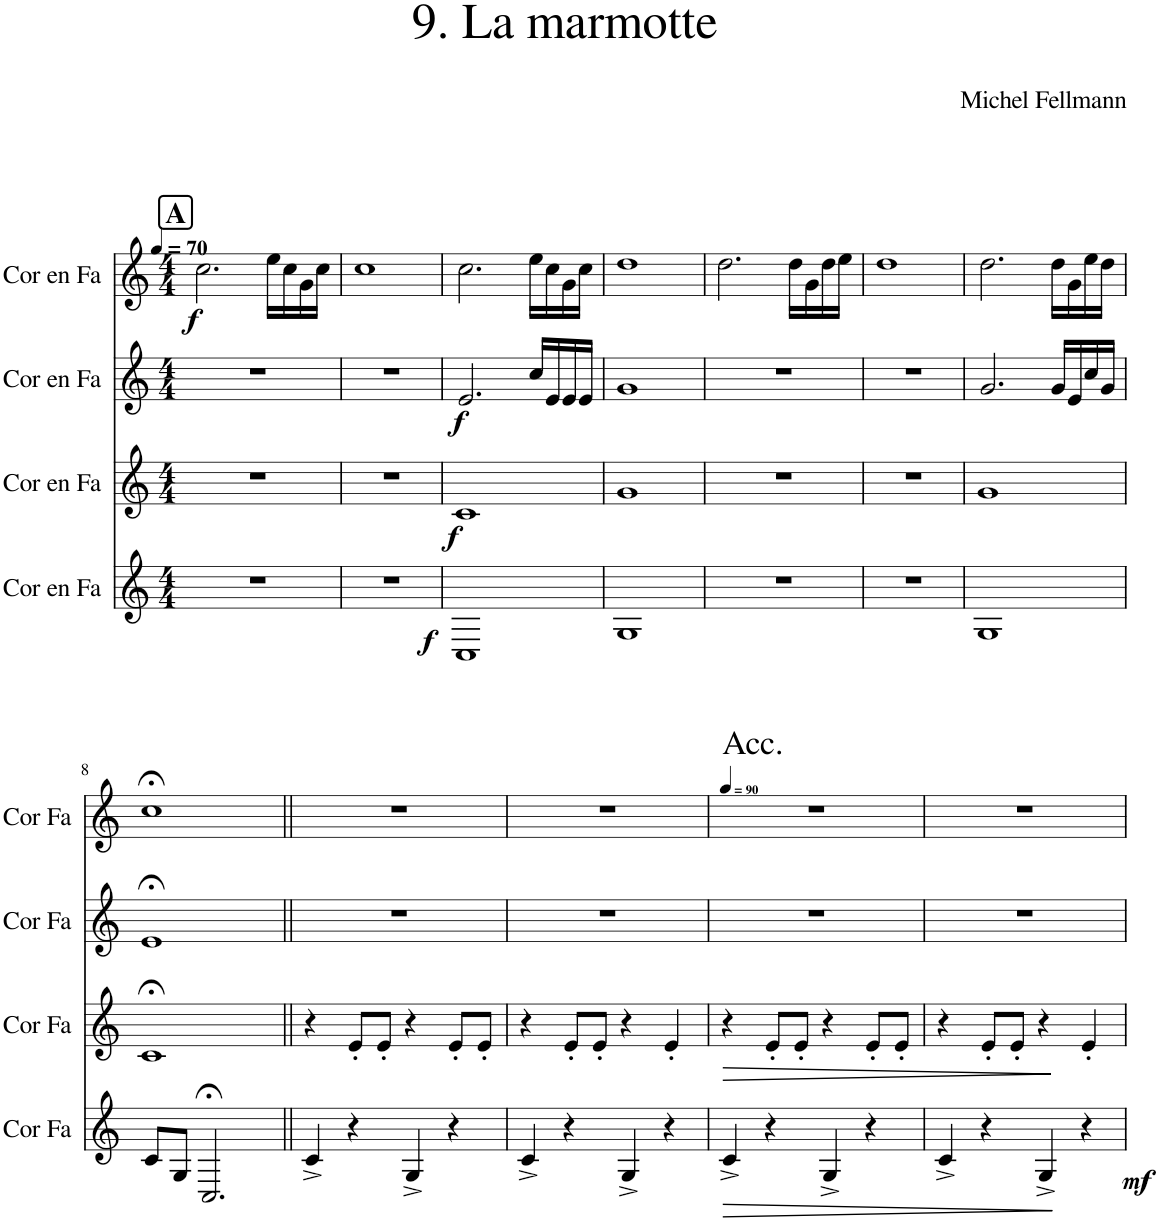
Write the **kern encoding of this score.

**kern	**dynam	**kern	**dynam	**kern	**dynam	**kern	**dynam
*part4	*part4	*part3	*part3	*part2	*part2	*part1	*part1
*staff4	*staff4	*staff3	*staff3	*staff2	*staff2	*staff1	*staff1
*I"Cor en Fa	*	*I"Cor en Fa	*	*I"Cor en Fa	*	*I"Cor en Fa	*
*I'Cor Fa	*	*I'Cor Fa	*	*I'Cor Fa	*	*I'Cor Fa	*
*clefG2	*	*clefG2	*	*clefG2	*	*clefG2	*
*Trd4c7	*	*Trd4c7	*	*Trd4c7	*	*Trd4c7	*
*k[]	*	*k[]	*	*k[]	*	*k[]	*
*M4/4	*	*M4/4	*	*M4/4	*	*M4/4	*
*MM70	*	*MM70	*	*MM70	*	*MM70	*
!!LO:REH:place=s1:a:B:cj:fs=14:t=A
=1	=1	=1	=1	=1	=1	=1	=1
!	!	!	!	!	!	!	!LO:DY:b
1r	.	1r	.	1r	.	2.cc\	f
.	.	.	.	.	.	16ee\LL	.
.	.	.	.	.	.	16cc\	.
.	.	.	.	.	.	16g\	.
.	.	.	.	.	.	16cc\JJ	.
=2	=2	=2	=2	=2	=2	=2	=2
!	!LO:DY:b	!	!	!	!	!	!
1r	f	1r	.	1r	.	1cc	.
=3	=3	=3	=3	=3	=3	=3	=3
!	!	!	!LO:DY:b	!	!LO:DY:b	!	!
1C	.	1c	f	2.e/	f	2.cc\	.
.	.	.	.	16cc/LL	.	16ee\LL	.
.	.	.	.	16e/	.	16cc\	.
.	.	.	.	16e/	.	16g\	.
.	.	.	.	16e/JJ	.	16cc\JJ	.
=4	=4	=4	=4	=4	=4	=4	=4
1G	.	1g	.	1g	.	1dd	.
=5	=5	=5	=5	=5	=5	=5	=5
1r	.	1r	.	1r	.	2.dd\	.
.	.	.	.	.	.	16dd\LL	.
.	.	.	.	.	.	16g\	.
.	.	.	.	.	.	16dd\	.
.	.	.	.	.	.	16ee\JJ	.
=6	=6	=6	=6	=6	=6	=6	=6
1r	.	1r	.	1r	.	1dd	.
=7	=7	=7	=7	=7	=7	=7	=7
1G	.	1g	.	2.g/	.	2.dd\	.
.	.	.	.	16g/LL	.	16dd\LL	.
.	.	.	.	16e/	.	16g\	.
.	.	.	.	16cc/	.	16ee\	.
.	.	.	.	16g/JJ	.	16dd\JJ	.
!!LO:LB:g=z
=8	=8	=8	=8	=8	=8	=8	=8
8c/L	.	1c;<	.	1e;<	.	1cc;<	.
8G/J	.	.	.	.	.	.	.
2.C;</	.	.	.	.	.	.	.
=9||	=9||	=9||	=9||	=9||	=9||	=9||	=9||
4c^/	.	4r	.	1r	.	1r	.
4r	.	8e'/L	.	.	.	.	.
.	.	8e'/J	.	.	.	.	.
4G^/	.	4r	.	.	.	.	.
4r	.	8e'/L	.	.	.	.	.
.	.	8e'/J	.	.	.	.	.
=10	=10	=10	=10	=10	=10	=10	=10
4c^/	.	4r	.	1r	.	1r	.
4r	.	8e'/L	.	.	.	.	.
.	.	8e'/J	.	.	.	.	.
4G^/	.	4r	.	.	.	.	.
4r	.	4e'/	.	.	.	.	.
=11	=11	=11	=11	=11	=11	=11	=11
*	*	*	*	*	*	*MM90	*
!	!	!	!	!	!	!LO:TX:a:t=Acc.	!
!	!LO:HP:b	!	!LO:HP:b	!	!	!	!
4c^/	>	4r	>	1r	.	1r	.
4r	.	8e'/L	.	.	.	.	.
.	.	8e'/J	.	.	.	.	.
4G^/	.	4r	.	.	.	.	.
4r	.	8e'/L	.	.	.	.	.
.	.	8e'/J	.	.	.	.	.
.	]	.	]	.	.	.	.
=12	=12	=12	=12	=12	=12	=12	=12
4c^/	.	4r	.	1r	.	1r	.
4r	.	8e'/L	.	.	.	.	.
.	.	8e'/J	.	.	.	.	.
4G^/	.	4r	.	.	.	.	.
!	!LO:DY:b	!	!	!	!	!	!
4r	mf	4e'/	.	.	.	.	.
=	=	=	=	=	=	=	=
*-	*-	*-	*-	*-	*-	*-	*-
